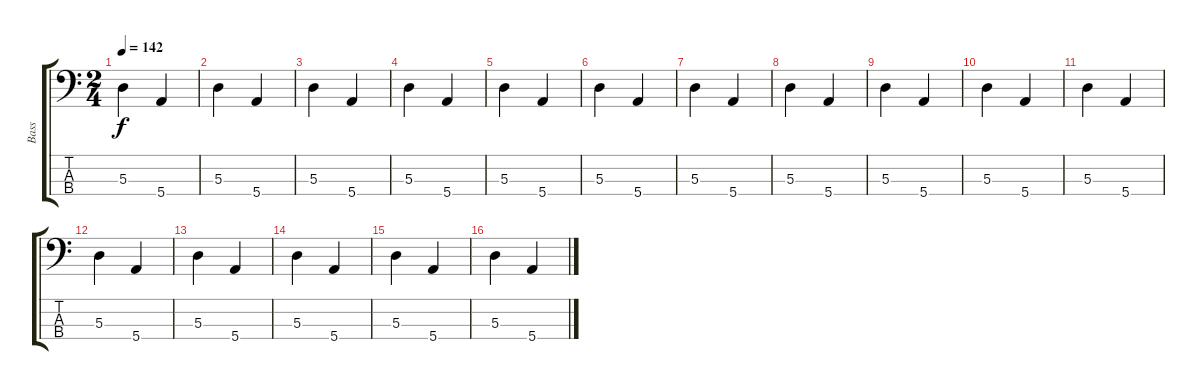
\track ("Bass" "Bass") {instrument electricbassfinger}
\staff {score tabs}
\tuning (G2 D2 A1 E1) {hide}
\ts (2 4)
\tempo 142
\clef f4
\ks c
5.3.4{dy f} 5.4.4 |
5.3.4 5.4.4 |
5.3.4 5.4.4 |
5.3.4 5.4.4 |
5.3.4 5.4.4 |
5.3.4 5.4.4 |
5.3.4 5.4.4 |
5.3.4 5.4.4 |
5.3.4 5.4.4 |
5.3.4 5.4.4 |
5.3.4 5.4.4 |
5.3.4 5.4.4 |
5.3.4 5.4.4 |
5.3.4 5.4.4 |
5.3.4 5.4.4 |
5.3.4 5.4.4
